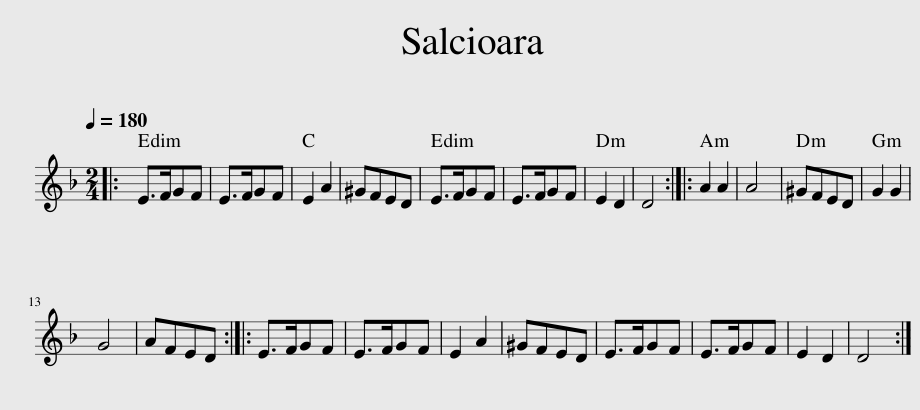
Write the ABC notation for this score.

X:1
L:1/8
Q:1/4=180
M:2/4
I:linebreak $
K:Dmin
V:1 treble
V:1
|: E>FGF | E>FGF | E2 A2 | ^GFED | E>FGF | %5
 E>FGF | E2 D2 | D4 :: A2 A2 | A4 | %10
 ^GFED | G2 G2 |$ G4 | AFED :: E>FGF | %15
 E>FGF | E2 A2 | ^GFED | E>FGF | E>FGF | %20
 E2 D2 | D4 :| %22
